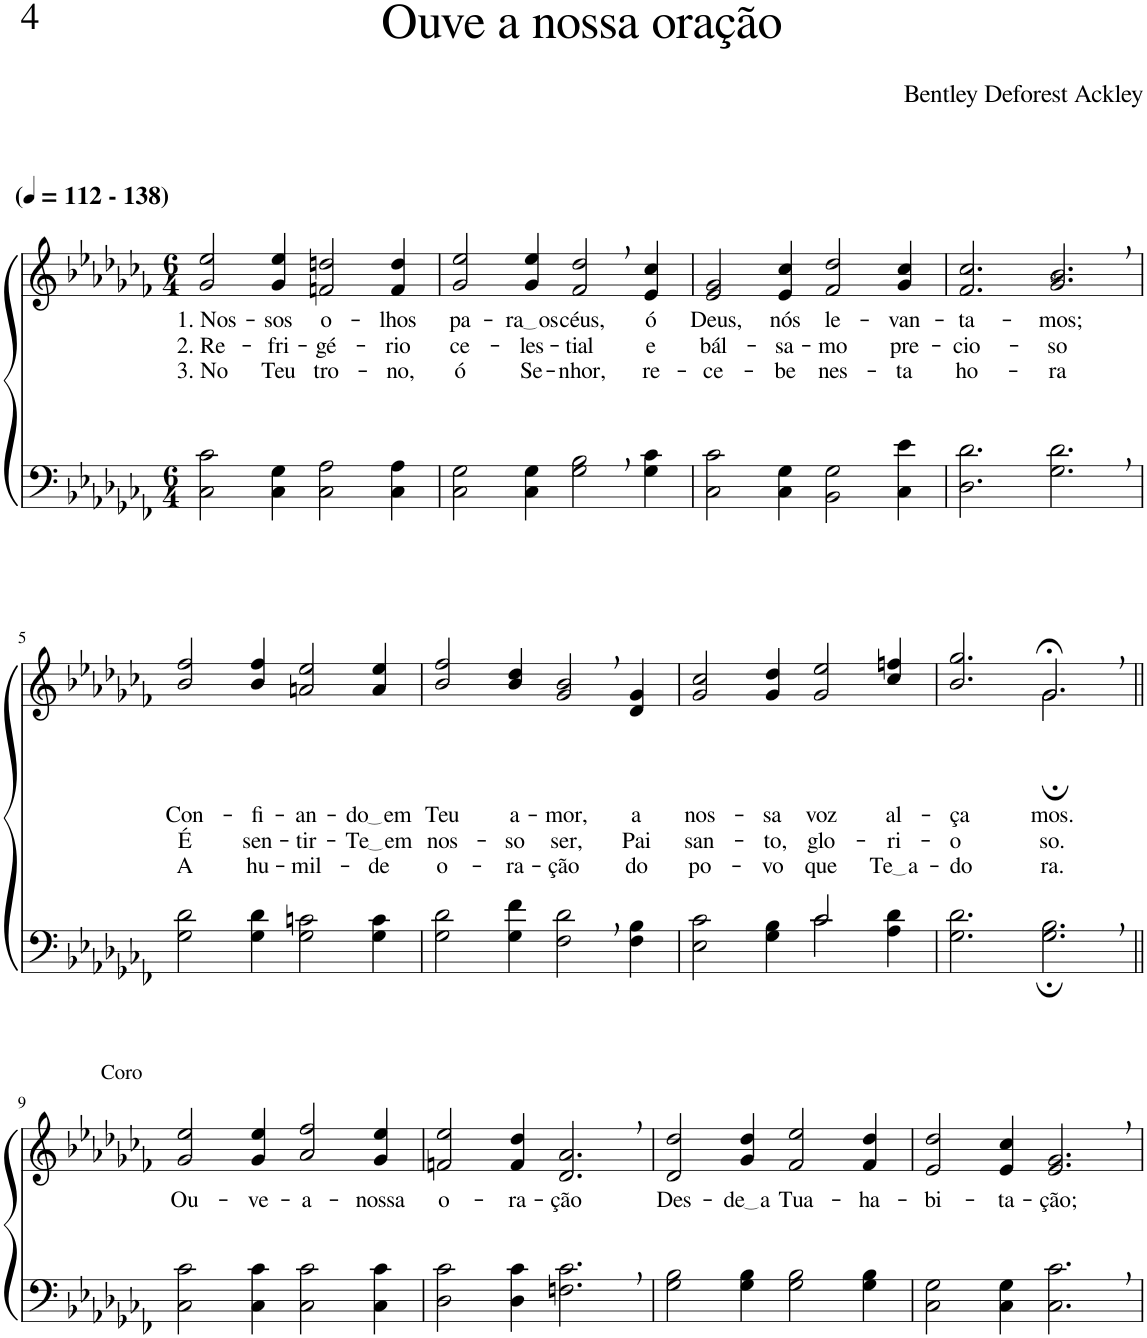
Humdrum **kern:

**kern	**kern	**text	**text	**text	**harte
*part2	*part1	*part1	*part1	*part1	*part1
*staff2	*staff1	*staff1	*staff1	*staff1	*
*I"Parte III e IV	*I"Parte I e II	*	*	*	*
*clefF4	*clefG2	*	*	*	*
*Trd2c3	*Trd2c3	*	*	*	*
*k[b-e-a-d-g-c-f-]	*k[b-e-a-d-g-c-f-]	*	*	*	*
*M6/4	*M6/4	*	*	*	*
*MM112	*MM112	*	*	*	*
=1	=1	=1	=1	=1	=1
!	!LO:TX:a:B:t=(	!	!	!	!
!	!LO:TX:a:B:t=- 138)	!	!	!	!
!	!	!LO:LY:b	!LO:LY:b	!LO:LY:b	!
2C-\ 2c-\	2g-/ 2ee-/	1. Nos-	2. Re-	3. No	.
!	!	!LO:LY:b	!LO:LY:b	!LO:LY:b	!
4C-\ 4G-\	4g-/ 4ee-/	-sos	-fri-	Teu	.
!	!	!LO:LY:b	!LO:LY:b	!LO:LY:b	!
2C-\ 2A-\	2fn/ 2ddn/	o-	-gé-	tro-	.
!	!	!LO:LY:b	!LO:LY:b	!LO:LY:b	!
4C-\ 4A-\	4f/ 4dd/	-lhos	-rio	-no,	.
=2	=2	=2	=2	=2	=2
!	!	!LO:LY:b	!LO:LY:b	!LO:LY:b	!
2C-\ 2G-\	2g-/ 2ee-/	pa-	ce-	ó	.
!	!	!LO:LY:b	!LO:LY:b	!LO:LY:b	!
4C-\ 4G-\	4g-/ 4ee-/	ra os	-les-	Se-	.
!	!	!LO:LY:b	!LO:LY:b	!LO:LY:b	!
2G-\, 2B-\,	2f-/, 2dd-/,	céus,	-tial	-nhor,	.
!	!	!LO:LY:b	!LO:LY:b	!LO:LY:b	!
4G-\ 4c-\	4e-/ 4cc-/	ó	e	re-	.
=3	=3	=3	=3	=3	=3
!	!	!LO:LY:b	!LO:LY:b	!LO:LY:b	!
2C-\ 2c-\	2e-/ 2g-/	Deus,	bál-	-ce-	.
!	!	!LO:LY:b	!LO:LY:b	!LO:LY:b	!
4C-\ 4G-\	4e-/ 4cc-/	nós	-sa-	-be	.
!	!	!LO:LY:b	!LO:LY:b	!LO:LY:b	!
2BB-\ 2G-\	2f-/ 2dd-/	le-	-mo	nes-	.
!	!	!LO:LY:b	!LO:LY:b	!LO:LY:b	!
4C-\ 4e-\	4g-/ 4cc-/	-van-	pre-	-ta	.
=4	=4	=4	=4	=4	=4
!	!	!LO:LY:b	!LO:LY:b	!LO:LY:b	!
2.D-\ 2.d-\	2.f-/ 2.cc-/	-ta-	-cio-	ho-	.
!	!	!LO:LY:b	!LO:LY:b	!LO:LY:b	!LO:H:kt=*
2.G-\, 2.d-\,	2.g-/, 2.b-/,	-mos;	-so	-ra	N
!!LO:LB:g=z
=5	=5	=5	=5	=5	=5
!	!	!LO:LY:b	!LO:LY:b	!LO:LY:b	!
2G-\ 2d-\	2b-/ 2ff-/	Con-	É	A	.
!	!	!LO:LY:b	!LO:LY:b	!LO:LY:b	!
4G-\ 4d-\	4b-/ 4ff-/	-fi-	sen-	hu-	.
!	!	!LO:LY:b	!LO:LY:b	!LO:LY:b	!
2G-\ 2cn\	2an/ 2ee-/	-an-	-tir-	-mil-	.
!	!	!LO:LY:b	!LO:LY:b	!LO:LY:b	!
4G-\ 4c\	4a/ 4ee-/	do em	Te em	-de	.
=6	=6	=6	=6	=6	=6
!	!	!LO:LY:b	!LO:LY:b	!LO:LY:b	!
2G-\ 2d-\	2b-/ 2ff-/	Teu	nos-	o-	.
!	!	!LO:LY:b	!LO:LY:b	!LO:LY:b	!
4G-\ 4f-\	4b-/ 4dd-/	a-	-so	-ra-	.
!	!	!LO:LY:b	!LO:LY:b	!LO:LY:b	!
2F-\, 2d-\,	2g-/, 2b-/,	-mor,	ser,	-ção	.
!	!	!LO:LY:b	!LO:LY:b	!LO:LY:b	!
4F-\ 4B-\	4d-/ 4g-/	a	Pai	do	.
=7	=7	=7	=7	=7	=7
*^	*	*	*	*	*
!	!	!	!LO:LY:b	!LO:LY:b	!LO:LY:b	!
2.ryy	2E-\ 2c-\	2g-/ 2cc-/	nos-	san-	po-	.
!	!	!	!LO:LY:b	!LO:LY:b	!LO:LY:b	!
.	4G-\ 4B-\	4g-/ 4dd-/	-sa	-to,	-vo	.
!	!	!	!LO:LY:b	!LO:LY:b	!LO:LY:b	!
2c-/	2c-\	2g-/ 2ee-/	voz	glo-	que	.
!	!	!	!LO:LY:b	!LO:LY:b	!LO:LY:b	!
4ryy	4A-\ 4d-\	4cc-/ 4ffn/	al-	-ri-	Te a	.
=8	=8	=8	=8	=8	=8	=8
!	!	!	!LO:LY:b	!LO:LY:b	!LO:LY:b	!
*v	*v	*^	*	*	*	*
2.G-\ 2.d-\	2.b-/ 2.gg-/	2.ryy	-ça-	-o-	-do-	.
!	!	!	!LO:LY:b	!LO:LY:b	!LO:LY:b	!
2.G-\;, 2.B-\;,	2.g-;<,/	2.g-;\	-mos.	-so.	-ra.	.
!!LO:LB:g=z
=9||	=9||	=9||	=9||	=9||	=9||	=9||
!	!LO:TX:a:t=Coro	!	!	!	!	!
!	!	!	!LO:LY:b	!	!	!
*	*v	*v	*	*	*	*
2C-\ 2c-\	2g-/ 2ee-/	Ou-	.	.	.
!	!	!LO:LY:b	!	!	!
4C-\ 4c-\	4g-/ 4ee-/	-ve-	.	.	.
!	!	!LO:LY:b	!	!	!
2C-\ 2c-\	2a-/ 2ff-/	-a-	.	.	.
!	!	!LO:LY:b	!	!	!
4C-\ 4c-\	4g-/ 4ee-/	-nossa	.	.	.
=10	=10	=10	=10	=10	=10
!	!	!LO:LY:b	!	!	!
2D-\ 2c-\	2fn/ 2ee-/	o-	.	.	.
!	!	!LO:LY:b	!	!	!
4D-\ 4c-\	4f/ 4dd-/	-ra-	.	.	.
!	!	!LO:LY:b	!	!	!
2.Fn\, 2.c-\,	2.d-/, 2.a-/,	-ção	.	.	.
=11	=11	=11	=11	=11	=11
!	!	!LO:LY:b	!	!	!
2G-\ 2B-\	2d-/ 2dd-/	Des-	.	.	.
!	!	!LO:LY:b	!	!	!
4G-\ 4B-\	4g-/ 4dd-/	de a	.	.	.
!	!	!LO:LY:b	!	!	!
2G-\ 2B-\	2f-/ 2ee-/	Tua-	.	.	.
!	!	!LO:LY:b	!	!	!
4G-\ 4B-\	4f-/ 4dd-/	-ha-	.	.	.
=12	=12	=12	=12	=12	=12
!	!	!LO:LY:b	!	!	!
2C-\ 2G-\	2e-/ 2dd-/	-bi-	.	.	.
!	!	!LO:LY:b	!	!	!
4C-\ 4G-\	4e-/ 4cc-/	-ta-	.	.	.
!	!	!LO:LY:b	!	!	!
2.C-\, 2.c-\,	2.e-/, 2.g-/,	-ção;	.	.	.
=	=	=	=	=	=
*-	*-	*-	*-	*-	*-
